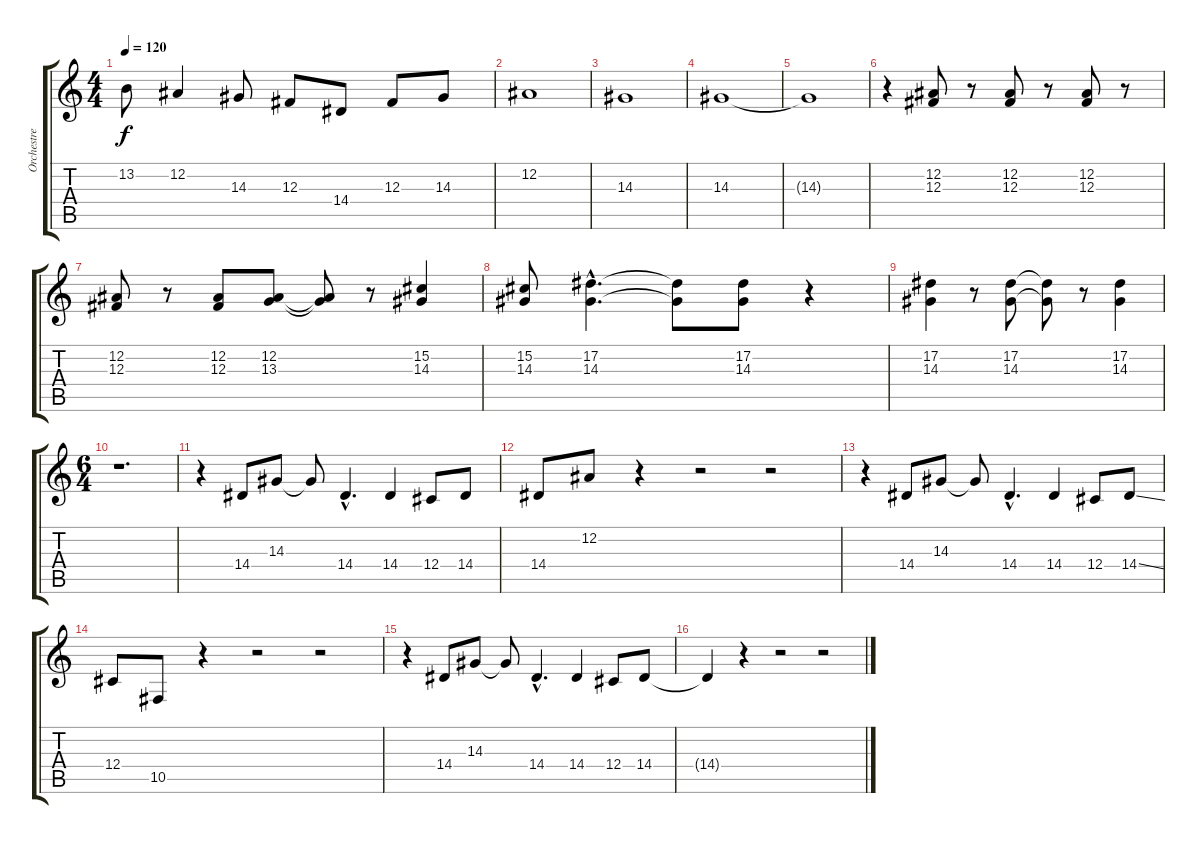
\track ("Orchestre" "Orchestre") {instrument stringensemble1}
\staff {score tabs}
\tuning (Eb4 Bb3 Gb3 Db3 Ab2 Eb2) {hide}
\ts (4 4)
\tempo 120
\clef g2
\ks c
13.2{t}.8{dy f} 12.2.4 14.3.8 12.3.8 14.4.8 12.3.8 14.3.8 |
12.2.1 |
14.3.1 |
14.3.1 |
14.3{t}.1 |
r.4 (12.2 12.3).8 r.8 (12.2 12.3).8 r.8 (12.2 12.3).8 r.8 |
(12.2 12.3).8 r.8 (12.2 12.3).8 (12.2 13.3).8 (12.2{t} 13.3{t}).8 r.8 (15.2 14.3).4 |
(15.2 14.3).8 (17.2{hac} 14.3{hac}).4{d} (17.2{t} 14.3{t}).8 (17.2 14.3).8 r.4 |
(17.2 14.3).4 r.8 (17.2 14.3).8 (17.2{t} 14.3{t}).8 r.8 (17.2 14.3).4 |
\ts (6 4)
r.1{d} |
r.4 14.4.8 14.3.8 14.3{t}.8 14.4{hac}.4{d} 14.4.4 12.4.8 14.4.8 |
14.4.8 12.2.8 r.4 r.2 r.2 |
r.4 14.4.8 14.3.8 14.3{t}.8 14.4{hac}.4{d} 14.4.4 12.4.8 14.4{ss}.8 |
12.4.8 10.5.8 r.4 r.2 r.2 |
r.4 14.4.8 14.3.8 14.3{t}.8 14.4{hac}.4{d} 14.4.4 12.4.8 14.4.8 |
14.4{t}.4 r.4 r.2 r.2
